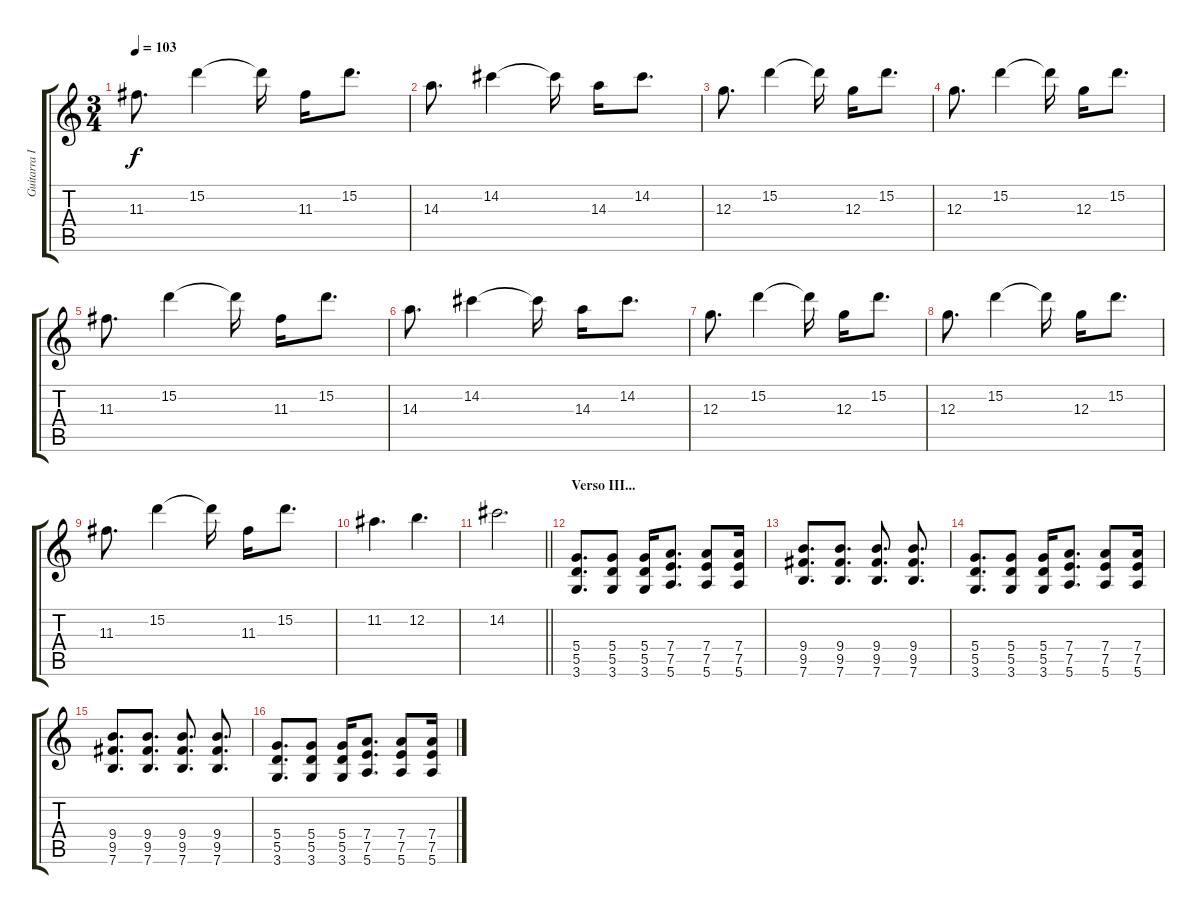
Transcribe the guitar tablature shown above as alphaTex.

\track ("Guitarra I" "Guitarra I") {instrument distortionguitar}
\staff {score tabs}
\tuning (E4 B3 G3 D3 A2 E2) {hide}
\ts (3 4)
\tempo 103
\clef g2
\ks c
11.3.8{d dy f} 15.2.4 15.2{t}.16 11.3.16 15.2.8{d} |
14.3.8{d} 14.2.4 14.2{t}.16 14.3.16 14.2.8{d} |
12.3.8{d} 15.2.4 15.2{t}.16 12.3.16 15.2.8{d} |
12.3.8{d} 15.2.4 15.2{t}.16 12.3.16 15.2.8{d} |
11.3.8{d} 15.2.4 15.2{t}.16 11.3.16 15.2.8{d} |
14.3.8{d} 14.2.4 14.2{t}.16 14.3.16 14.2.8{d} |
12.3.8{d} 15.2.4 15.2{t}.16 12.3.16 15.2.8{d} |
12.3.8{d} 15.2.4 15.2{t}.16 12.3.16 15.2.8{d} |
11.3.8{d} 15.2.4 15.2{t}.16 11.3.16 15.2.8{d} |
11.2.4{d} 12.2.4{d} |
\barLineRight lightlight
14.2.2{d} |
\section ("" "Verso III...")
(5.4 5.5 3.6).8{d} (5.4 5.5 3.6).8 (5.4 5.5 3.6).16 (7.4 7.5 5.6).8{d} (7.4 7.5 5.6).8 (7.4 7.5 5.6).16 |
(9.4 9.5 7.6).8{d} (9.4 9.5 7.6).8{d} (9.4 9.5 7.6).8{d} (9.4 9.5 7.6).8{d} |
(5.4 5.5 3.6).8{d} (5.4 5.5 3.6).8 (5.4 5.5 3.6).16 (7.4 7.5 5.6).8{d} (7.4 7.5 5.6).8 (7.4 7.5 5.6).16 |
(9.4 9.5 7.6).8{d} (9.4 9.5 7.6).8{d} (9.4 9.5 7.6).8{d} (9.4 9.5 7.6).8{d} |
(5.4 5.5 3.6).8{d} (5.4 5.5 3.6).8 (5.4 5.5 3.6).16 (7.4 7.5 5.6).8{d} (7.4 7.5 5.6).8 (7.4 7.5 5.6).16
